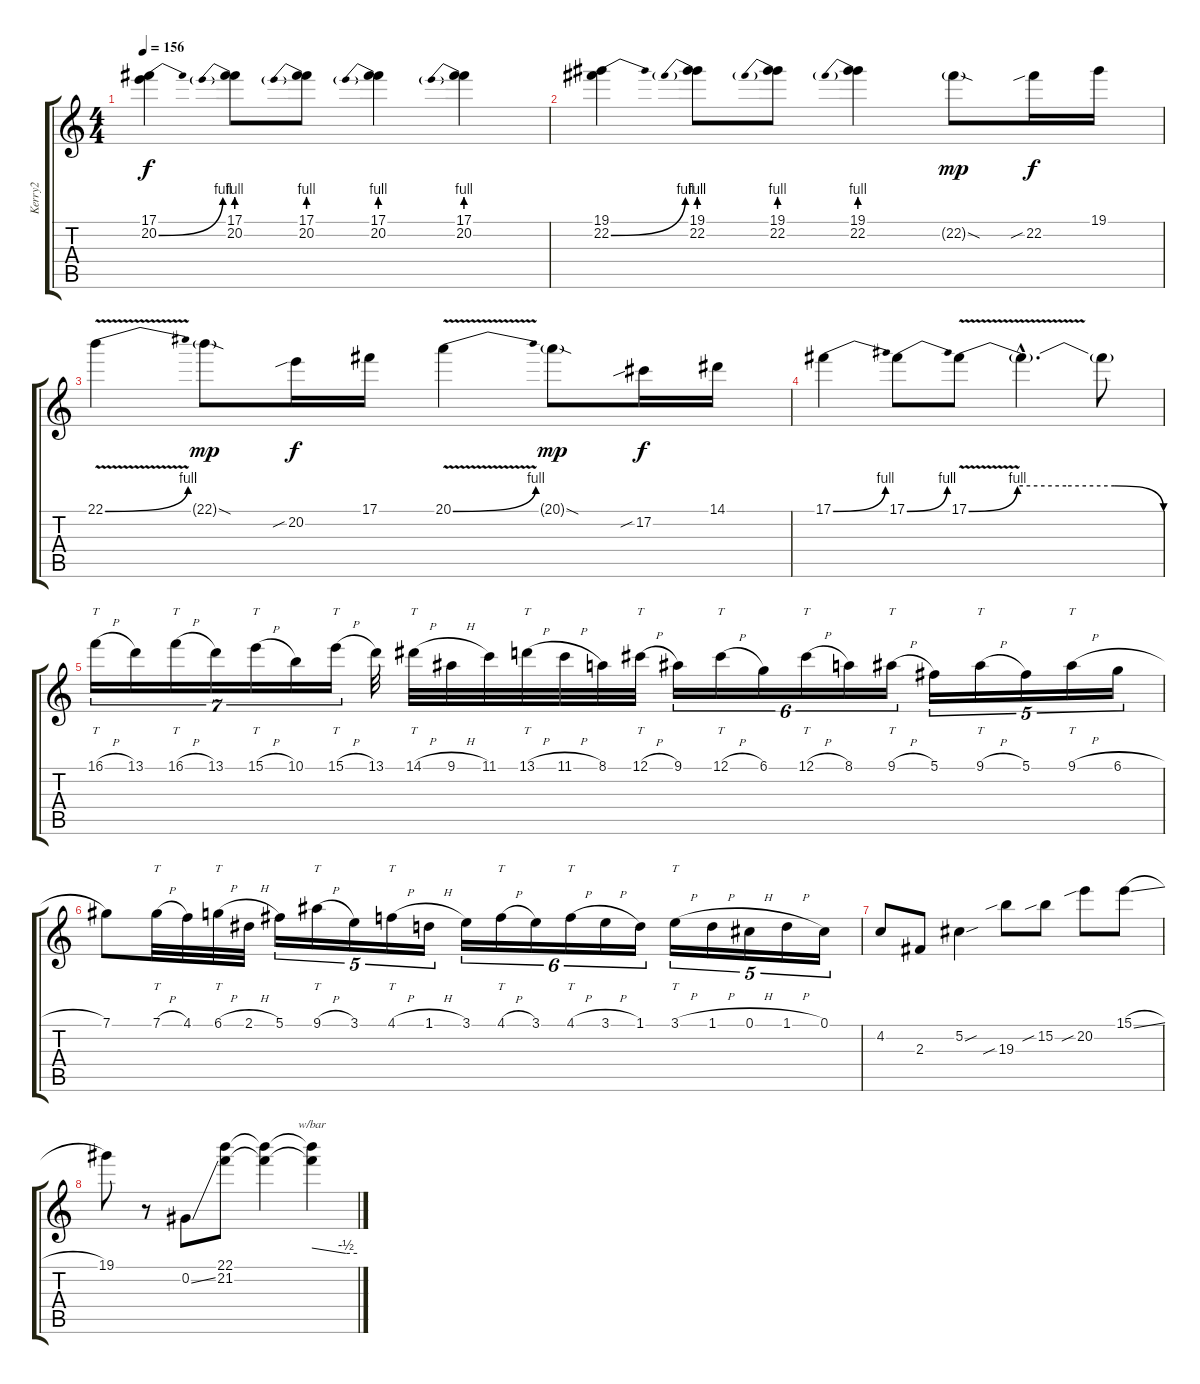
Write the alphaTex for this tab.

\track ("Kerry2" "Kerry2") {instrument distortionguitar}
\staff {score tabs}
\tuning (Db4 Ab3 E3 B2 Gb2 Db2) {hide}
\ts (4 4)
\tempo 156
\clef g2
\ks c
(17.1 20.2{be (bend 0 0 60 4)}).4{dy f} (17.1 20.2{be (prebend 0 4 60 4)}).8 (17.1 20.2{be (prebend 0 4 60 4)}).8 (17.1 20.2{be (prebend 0 4 60 4)}).4 (17.1 20.2{be (prebend 0 4 60 4)}).4 |
(19.1 22.2{be (bend 0 0 60 4)}).4 (19.1 22.2{be (prebend 0 4 60 4)}).8 (19.1 22.2{be (prebend 0 4 60 4)}).8 (19.1 22.2{be (prebend 0 4 60 4)}).4 22.2{sod g}.8{dy mp} 22.2{sib}.16{dy f} 19.1.16 |
22.1{be (bend 0 0 60 4) v}.4 22.1{sod g}.8{dy mp} 20.2{sib}.16{dy f} 17.1.16 20.1{be (bend 0 0 60 4) v}.4 20.1{sod g}.8{dy mp} 17.2{sib}.16{dy f} 14.1.16 |
17.1{be (bend 0 0 60 4)}.4 17.1{be (bend 0 0 60 4)}.8 17.1{be (custom 0 0 15 4 30 4 45 4 60 0) v}.8 17.1{hac t}.4{d} 17.1{t}.8 |
16.1{h}.16{tt tu (7 4)} 13.1.16{tu (7 4)} 16.1{h}.16{tt tu (7 4)} 13.1.16{tu (7 4)} 15.1{h}.16{tt tu (7 4)} 10.1.16{tu (7 4)} 15.1{h}.16{tt tu (7 4)} 13.1.32 14.1{h}.32{tt} 9.1{h}.32 11.1.32 13.1{h}.32{tt} 11.1{h}.32 8.1.32 12.1{h}.32{tt} 9.1.16{tu (6 4)} 12.1{h}.16{tt tu (6 4)} 6.1.16{tu (6 4)} 12.1{h}.16{tt tu (6 4)} 8.1.16{tu (6 4)} 9.1{h}.16{tt tu (6 4)} 5.1.16{tu (5 4)} 9.1{h}.16{tt tu (5 4)} 5.1.16{tu (5 4)} 9.1{h}.16{tt tu (5 4)} 6.1{h}.16{tu (5 4)} |
7.1.8 7.1{h}.32{tt} 4.1.32 6.1{h}.32{tt} 2.1{h}.32 5.1.16{tu (5 4)} 9.1{h}.16{tt tu (5 4)} 3.1.16{tu (5 4)} 4.1{h}.16{tt tu (5 4)} 1.1{h}.16{tu (5 4)} 3.1.16{tu (6 4)} 4.1{h}.16{tt tu (6 4)} 3.1.16{tu (6 4)} 4.1{h}.16{tt tu (6 4)} 3.1{h}.16{tu (6 4)} 1.1.16{tu (6 4)} 3.1{h}.16{tt tu (5 4)} 1.1{h}.16{tu (5 4)} 0.1{h}.16{tu (5 4)} 1.1{h}.16{tu (5 4)} 0.1.16{tu (5 4)} |
4.2.8 2.3.8 5.2{sou}.4 19.3{sib}.8 15.2{sib}.8 20.2{sib}.8 15.1{sl}.8 |
19.1.8 r.8 0.2{ss}.8 (22.1 21.2).8 (22.1{t} 21.2{t}).4 (22.1{t} 21.2{t}).4{tbe (custom default 0 0 45 -2 60 -2)}
